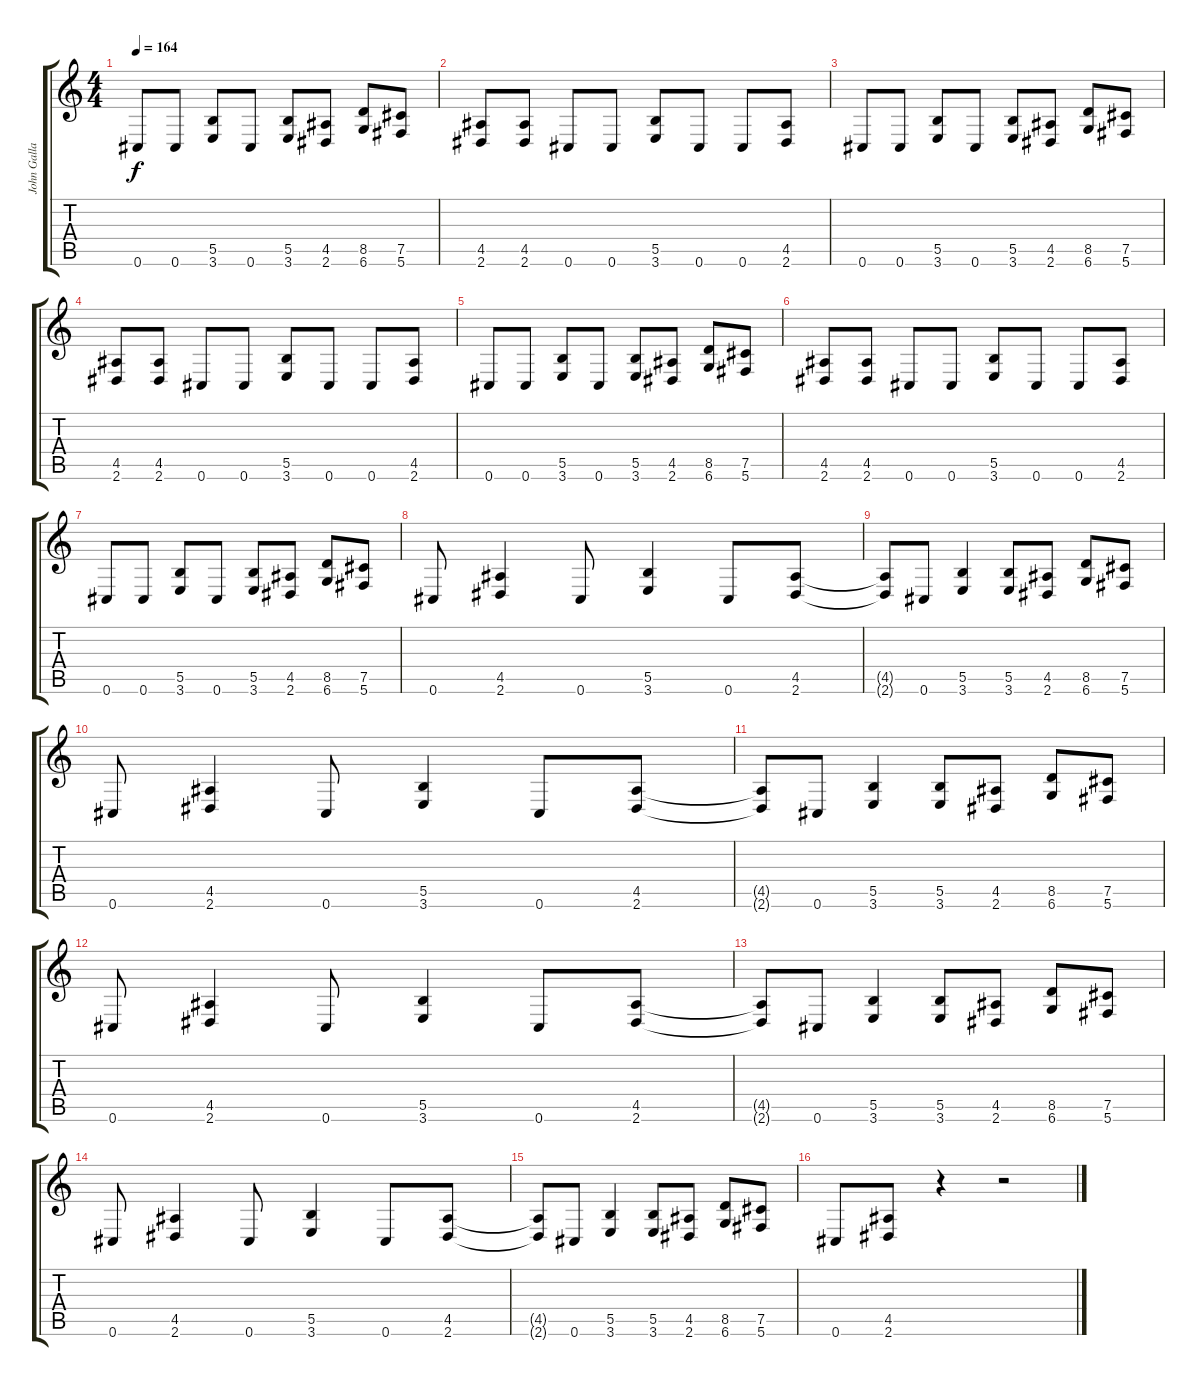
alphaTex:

\track ("John Gallagher" "John Galla") {instrument distortionguitar}
\staff {score tabs}
\tuning (Db4 Ab3 E3 B2 Gb2 Db2) {hide}
\ts (4 4)
\tempo 164
\clef g2
\ks c
0.6.8{dy f} 0.6.8 (5.5 3.6).8 0.6.8 (5.5 3.6).8 (4.5 2.6).8 (8.5 6.6).8 (7.5 5.6).8 |
(4.5 2.6).8 (4.5 2.6).8 0.6.8 0.6.8 (5.5 3.6).8 0.6.8 0.6.8 (4.5 2.6).8 |
0.6.8 0.6.8 (5.5 3.6).8 0.6.8 (5.5 3.6).8 (4.5 2.6).8 (8.5 6.6).8 (7.5 5.6).8 |
(4.5 2.6).8 (4.5 2.6).8 0.6.8 0.6.8 (5.5 3.6).8 0.6.8 0.6.8 (4.5 2.6).8 |
0.6.8 0.6.8 (5.5 3.6).8 0.6.8 (5.5 3.6).8 (4.5 2.6).8 (8.5 6.6).8 (7.5 5.6).8 |
(4.5 2.6).8 (4.5 2.6).8 0.6.8 0.6.8 (5.5 3.6).8 0.6.8 0.6.8 (4.5 2.6).8 |
0.6.8 0.6.8 (5.5 3.6).8 0.6.8 (5.5 3.6).8 (4.5 2.6).8 (8.5 6.6).8 (7.5 5.6).8 |
0.6.8 (4.5 2.6).4 0.6.8 (5.5 3.6).4 0.6.8 (4.5 2.6).8 |
(4.5{t} 2.6{t}).8 0.6.8 (5.5 3.6).4 (5.5 3.6).8 (4.5 2.6).8 (8.5 6.6).8 (7.5 5.6).8 |
0.6.8 (4.5 2.6).4 0.6.8 (5.5 3.6).4 0.6.8 (4.5 2.6).8 |
(4.5{t} 2.6{t}).8 0.6.8 (5.5 3.6).4 (5.5 3.6).8 (4.5 2.6).8 (8.5 6.6).8 (7.5 5.6).8 |
0.6.8 (4.5 2.6).4 0.6.8 (5.5 3.6).4 0.6.8 (4.5 2.6).8 |
(4.5{t} 2.6{t}).8 0.6.8 (5.5 3.6).4 (5.5 3.6).8 (4.5 2.6).8 (8.5 6.6).8 (7.5 5.6).8 |
0.6.8 (4.5 2.6).4 0.6.8 (5.5 3.6).4 0.6.8 (4.5 2.6).8 |
(4.5{t} 2.6{t}).8 0.6.8 (5.5 3.6).4 (5.5 3.6).8 (4.5 2.6).8 (8.5 6.6).8 (7.5 5.6).8 |
0.6.8 (4.5 2.6).8 r.4 r.2
